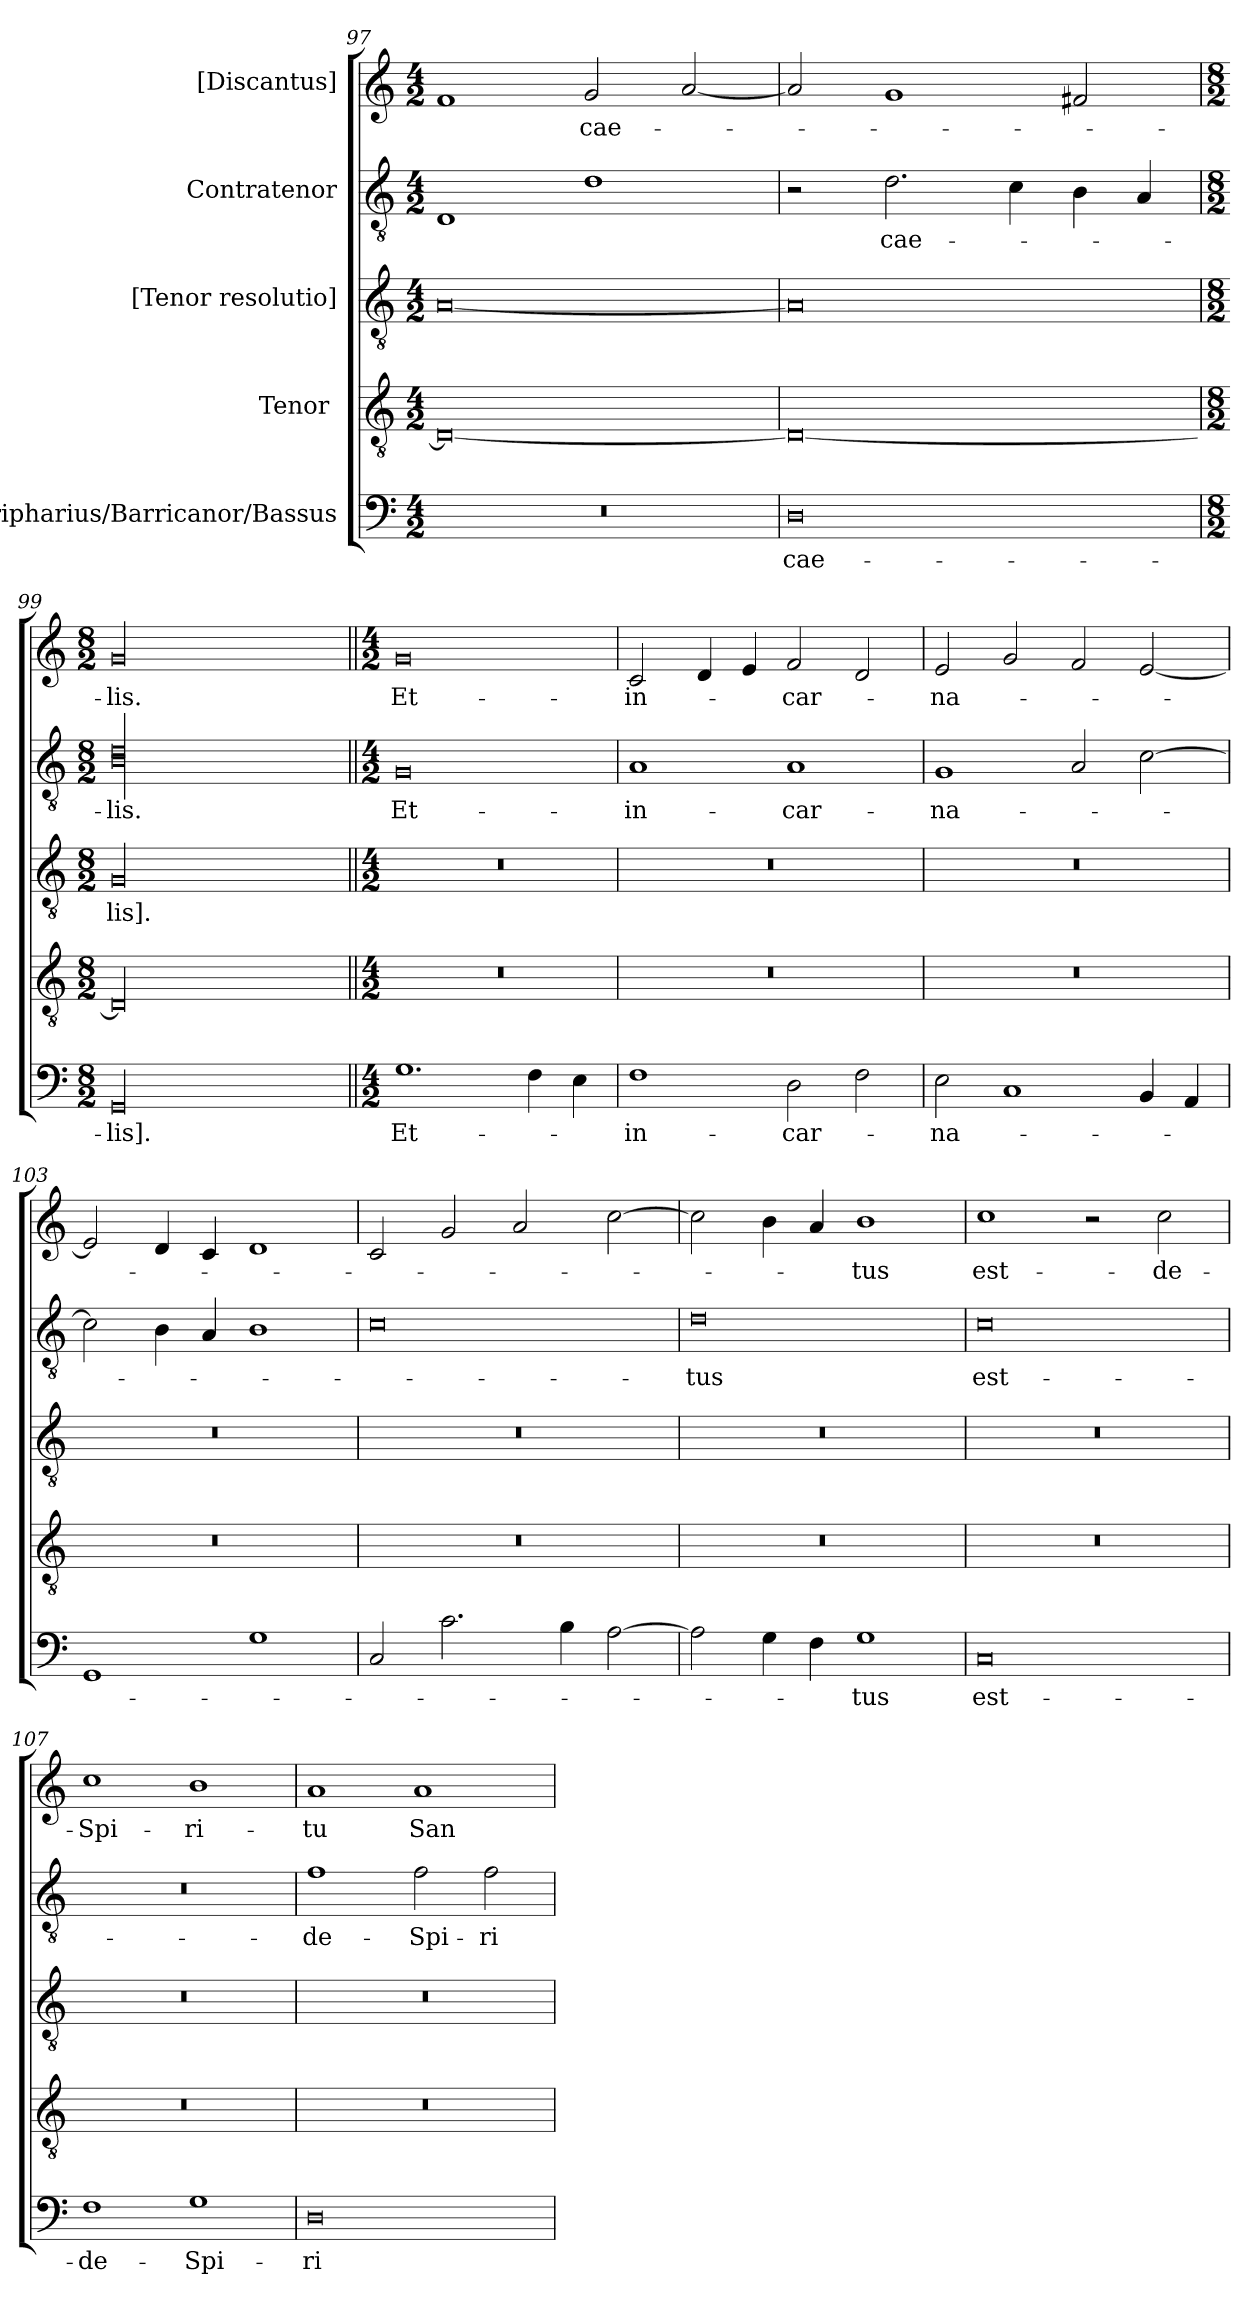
**kern	**text	**kern	**kern	**text	**kern	**text	**kern	**text
*part5	*part5	*part4	*part3	*part3	*part2	*part2	*part1	*part1
*staff5	*staff5	*staff4	*staff3	*staff3	*staff2	*staff2	*staff1	*staff1
*I"Barripharius/Barricanor/Bassus	*	*I"Tenor [2]	*I"[Tenor resolutio]	*	*I"Contratenor	*	*I"[Discantus]	*
*clefF4	*	*clefGv2	*clefGv2	*	*clefGv2	*	*clefG2	*
*k[]	*	*k[]	*k[]	*	*k[]	*	*k[]	*
*M4/2	*	*M4/2	*M4/2	*	*M4/2	*	*M4/2	*
=97	=97	=97	=97	=97	=97	=97	=97	=97
0r	.	0D/_	[0A/	.	1D/	.	1f/	.
.	.	.	.	.	1d\	.	2g/	cae-
.	.	.	.	.	.	.	[2a/	.
=98	=98	=98	=98	=98	=98	=98	=98	=98
0D\	cae-	0D/_	0A/]	.	2r	.	2a/]	.
.	.	.	.	.	2.d\	cae-	1g/	.
.	.	.	.	.	4c\	.	.	.
.	.	.	.	.	4B\	.	2f#X/	.
.	.	.	.	.	4A/	.	.	.
=99	=99	=99	=99	=99	=99	=99	=99	=99
*M8/2	*	*M8/2	*M8/2	*	*M8/2	*	*M8/2	*
*	*	*	*	*	*^	*	*	*
00GG/	-lis].	00D/]	00G/	-lis].	00d/	00B\	-lis.	00g/	-lis.
*	*	*	*	*	*v	*v	*	*	*
=100||	=100||	=100||	=100||	=100||	=100||	=100||	=100||	=100||
*M4/2	*	*M4/2	*M4/2	*	*M4/2	*	*M4/2	*
1.G\	Et-	0r	0r	.	0G/	Et-	0g/	Et-
4F\	.	.	.	.	.	.	.	.
4E\	.	.	.	.	.	.	.	.
=101	=101	=101	=101	=101	=101	=101	=101	=101
1F\	in-	0r	0r	.	1A/	in-	2c/	in-
.	.	.	.	.	.	.	4d/	.
.	.	.	.	.	.	.	4e/	.
2D\	car-	.	.	.	1A/	-car-	2f/	-car-
2F\	.	.	.	.	.	.	2d/	.
=102	=102	=102	=102	=102	=102	=102	=102	=102
2E\	-na-	0r	0r	.	1G/	-na-	2e/	-na-
1C/	.	.	.	.	.	.	2g/	.
.	.	.	.	.	2A/	.	2f/	.
4BB/	.	.	.	.	[2c\	.	[2e/	.
4AA/	.	.	.	.	.	.	.	.
=103	=103	=103	=103	=103	=103	=103	=103	=103
1GG/	.	0r	0r	.	2c\]	.	2e/]	.
.	.	.	.	.	4B\	.	4d/	.
.	.	.	.	.	4A/	.	4c/	.
1G\	.	.	.	.	1B\	.	1d/	.
=104	=104	=104	=104	=104	=104	=104	=104	=104
2C/	.	0r	0r	.	0c\	.	2c/	.
2.c\	.	.	.	.	.	.	2g/	.
.	.	.	.	.	.	.	2a/	.
4B\	.	.	.	.	.	.	.	.
[2A\	.	.	.	.	.	.	[2cc\	.
=105	=105	=105	=105	=105	=105	=105	=105	=105
2A\]	.	0r	0r	.	0d\	-tus	2cc\]	.
4G\	.	.	.	.	.	.	4b\	.
4F\	.	.	.	.	.	.	4a/	.
1G\	-tus	.	.	.	.	.	1b\	-tus
=106	=106	=106	=106	=106	=106	=106	=106	=106
0C/	est-	0r	0r	.	0c\	est-	1cc\	est-
.	.	.	.	.	.	.	2r	.
.	.	.	.	.	.	.	2cc\	de-
=107	=107	=107	=107	=107	=107	=107	=107	=107
1F\	de-	0r	0r	.	0r	.	1cc\	Spi-
1G\	Spi-	.	.	.	.	.	1b\	-ri-
=108	=108	=108	=108	=108	=108	=108	=108	=108
0D\	-ri-	0r	0r	.	1f\	de-	1a/	-tu
.	.	.	.	.	2f\	Spi-	1a/	San-
.	.	.	.	.	2f\	-ri-	.	.
=	=	=	=	=	=	=	=	=
*-	*-	*-	*-	*-	*-	*-	*-	*-
